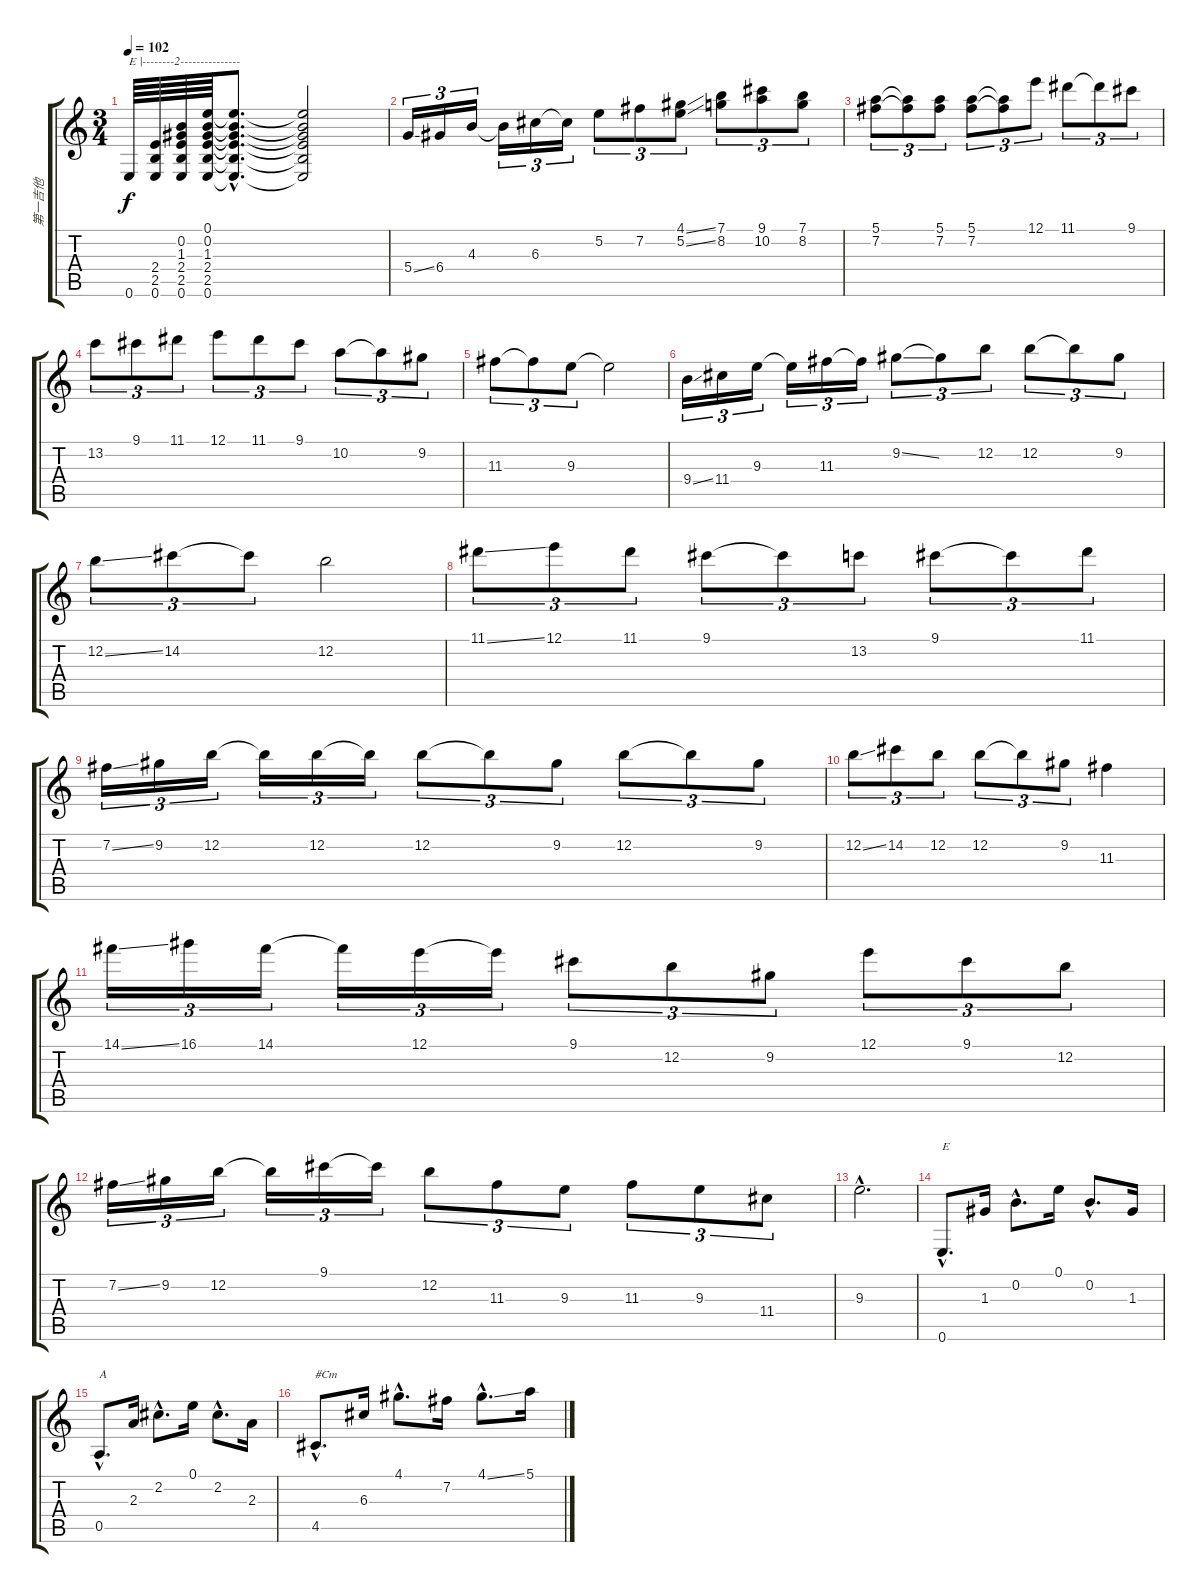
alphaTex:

\track ("第一吉他" "第一吉他") {instrument acousticguitarsteel}
\staff {score tabs}
\tuning (E4 B3 G3 D3 A2 E2) {hide}
\ts (3 4)
\tempo 102
\clef g2
\ks c
0.6.64{txt "E |--------2---------------" dy f} (2.4 2.5 0.6).64 (0.2 1.3 2.4 2.5 0.6).64 (0.1 0.2 1.3 2.4 2.5 0.6).64 (0.1{hac t} 0.2{hac t} 1.3{hac t} 2.4{hac t} 2.5{hac t} 0.6{hac t}).8{d} (0.1{t} 0.2{t} 1.3{t} 2.4{t} 2.5{t} 0.6{t}).2 |
5.4{ss}.16{tu (3 2)} 6.4.16{tu (3 2)} 4.3.16{tu (3 2)} 4.3{t}.16{tu (3 2)} 6.3.16{tu (3 2)} 6.3{t}.16{tu (3 2)} 5.2.8{tu (3 2)} 7.2.8{tu (3 2)} (4.1{ss} 5.2{ss}).8{tu (3 2)} (7.1 8.2).8{tu (3 2)} (9.1 10.2).8{tu (3 2)} (7.1 8.2).8{tu (3 2)} |
(5.1 7.2).8{tu (3 2)} (5.1{t} 7.2{t}).8{tu (3 2)} (5.1 7.2).8{tu (3 2)} (5.1 7.2).8{tu (3 2)} (5.1{t} 7.2{t}).8{tu (3 2)} 12.1.8{tu (3 2)} 11.1.8{tu (3 2)} 11.1{t}.8{tu (3 2)} 9.1.8{tu (3 2)} |
13.2.8{tu (3 2)} 9.1.8{tu (3 2)} 11.1.8{tu (3 2)} 12.1.8{tu (3 2)} 11.1.8{tu (3 2)} 9.1.8{tu (3 2)} 10.2.8{tu (3 2)} 10.2{t}.8{tu (3 2)} 9.2.8{tu (3 2)} |
11.3.8{tu (3 2)} 11.3{t}.8{tu (3 2)} 9.3.8{tu (3 2)} 9.3{t}.2 |
9.4{ss}.16{tu (3 2)} 11.4.16{tu (3 2)} 9.3.16{tu (3 2)} 9.3{t}.16{tu (3 2)} 11.3.16{tu (3 2)} 11.3{t}.16{tu (3 2)} 9.2{ss}.8{tu (3 2)} 9.2{t}.8{tu (3 2)} 12.2.8{tu (3 2)} 12.2.8{tu (3 2)} 12.2{t}.8{tu (3 2)} 9.2.8{tu (3 2)} |
12.2{ss}.8{tu (3 2)} 14.2.8{tu (3 2)} 14.2{t}.8{tu (3 2)} 12.2.2 |
11.1{ss}.8{tu (3 2)} 12.1.8{tu (3 2)} 11.1.8{tu (3 2)} 9.1.8{tu (3 2)} 9.1{t}.8{tu (3 2)} 13.2.8{tu (3 2)} 9.1.8{tu (3 2)} 9.1{t}.8{tu (3 2)} 11.1.8{tu (3 2)} |
7.2{ss}.16{tu (3 2)} 9.2.16{tu (3 2)} 12.2.16{tu (3 2)} 12.2{t}.16{tu (3 2)} 12.2.16{tu (3 2)} 12.2{t}.16{tu (3 2)} 12.2.8{tu (3 2)} 12.2{t}.8{tu (3 2)} 9.2.8{tu (3 2)} 12.2.8{tu (3 2)} 12.2{t}.8{tu (3 2)} 9.2.8{tu (3 2)} |
12.2{ss}.8{tu (3 2)} 14.2.8{tu (3 2)} 12.2.8{tu (3 2)} 12.2.8{tu (3 2)} 12.2{t}.8{tu (3 2)} 9.2.8{tu (3 2)} 11.3.4 |
14.1{ss}.16{tu (3 2)} 16.1.16{tu (3 2)} 14.1.16{tu (3 2)} 14.1{t}.16{tu (3 2)} 12.1.16{tu (3 2)} 12.1{t}.16{tu (3 2)} 9.1.8{tu (3 2)} 12.2.8{tu (3 2)} 9.2.8{tu (3 2)} 12.1.8{tu (3 2)} 9.1.8{tu (3 2)} 12.2.8{tu (3 2)} |
7.2{ss}.16{tu (3 2)} 9.2.16{tu (3 2)} 12.2.16{tu (3 2)} 12.2{t}.16{tu (3 2)} 9.1.16{tu (3 2)} 9.1{t}.16{tu (3 2)} 12.2.8{tu (3 2)} 11.3.8{tu (3 2)} 9.3.8{tu (3 2)} 11.3.8{tu (3 2)} 9.3.8{tu (3 2)} 11.4.8{tu (3 2)} |
9.3{hac}.2{d} |
0.6{hac}.8{d txt "E"} 1.3.16 0.2{hac}.8{d} 0.1.16 0.2{hac}.8{d} 1.3.16 |
0.5{hac}.8{d txt "A"} 2.3.16 2.2{hac}.8{d} 0.1.16 2.2{hac}.8{d} 2.3.16 |
4.5{hac}.8{d txt "#Cm"} 6.3.16 4.1{hac}.8{d} 7.2.16 4.1{ss hac}.8{d} 5.1.16
